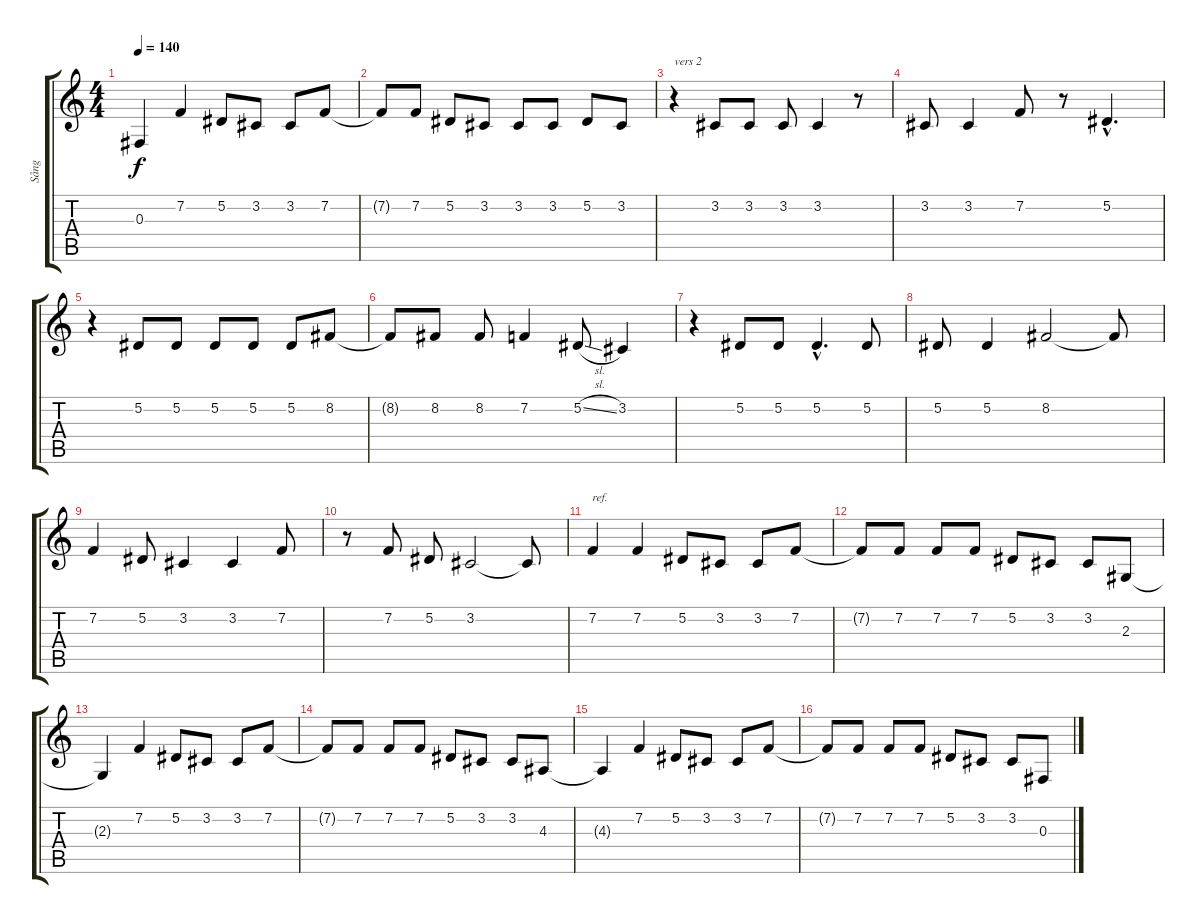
\track ("Sång" "Sång") {instrument lead6voice}
\staff {score tabs}
\tuning (Eb4 Bb3 Gb3 Db3 Ab2 Eb2) {hide}
\ts (4 4)
\tempo 140
\clef g2
\ks c
0.3{t}.4{dy f} 7.2.4 5.2.8 3.2.8 3.2.8 7.2.8 |
7.2{t}.8 7.2.8 5.2.8 3.2.8 3.2.8 3.2.8 5.2.8 3.2.8 |
r.4{txt "vers 2"} 3.2.8 3.2.8 3.2.8 3.2.4 r.8 |
3.2.8 3.2.4 7.2.8 r.8 5.2{hac}.4{d} |
r.4 5.2.8 5.2.8 5.2.8 5.2.8 5.2.8 8.2.8 |
8.2{t}.8 8.2.8 8.2.8 7.2.4 5.2{sl}.8 3.2.4 |
r.4 5.2.8 5.2.8 5.2{hac}.4{d} 5.2.8 |
5.2.8 5.2.4 8.2.2 8.2{t}.8 |
7.2.4 5.2.8 3.2.4 3.2.4 7.2.8 |
r.8 7.2.8 5.2.8 3.2.2 3.2{t}.8 |
7.2.4{txt "ref."} 7.2.4 5.2.8 3.2.8 3.2.8 7.2.8 |
7.2{t}.8 7.2.8 7.2.8 7.2.8 5.2.8 3.2.8 3.2.8 2.3.8 |
2.3{t}.4 7.2.4 5.2.8 3.2.8 3.2.8 7.2.8 |
7.2{t}.8 7.2.8 7.2.8 7.2.8 5.2.8 3.2.8 3.2.8 4.3.8 |
4.3{t}.4 7.2.4 5.2.8 3.2.8 3.2.8 7.2.8 |
7.2{t}.8 7.2.8 7.2.8 7.2.8 5.2.8 3.2.8 3.2.8 0.3.8
